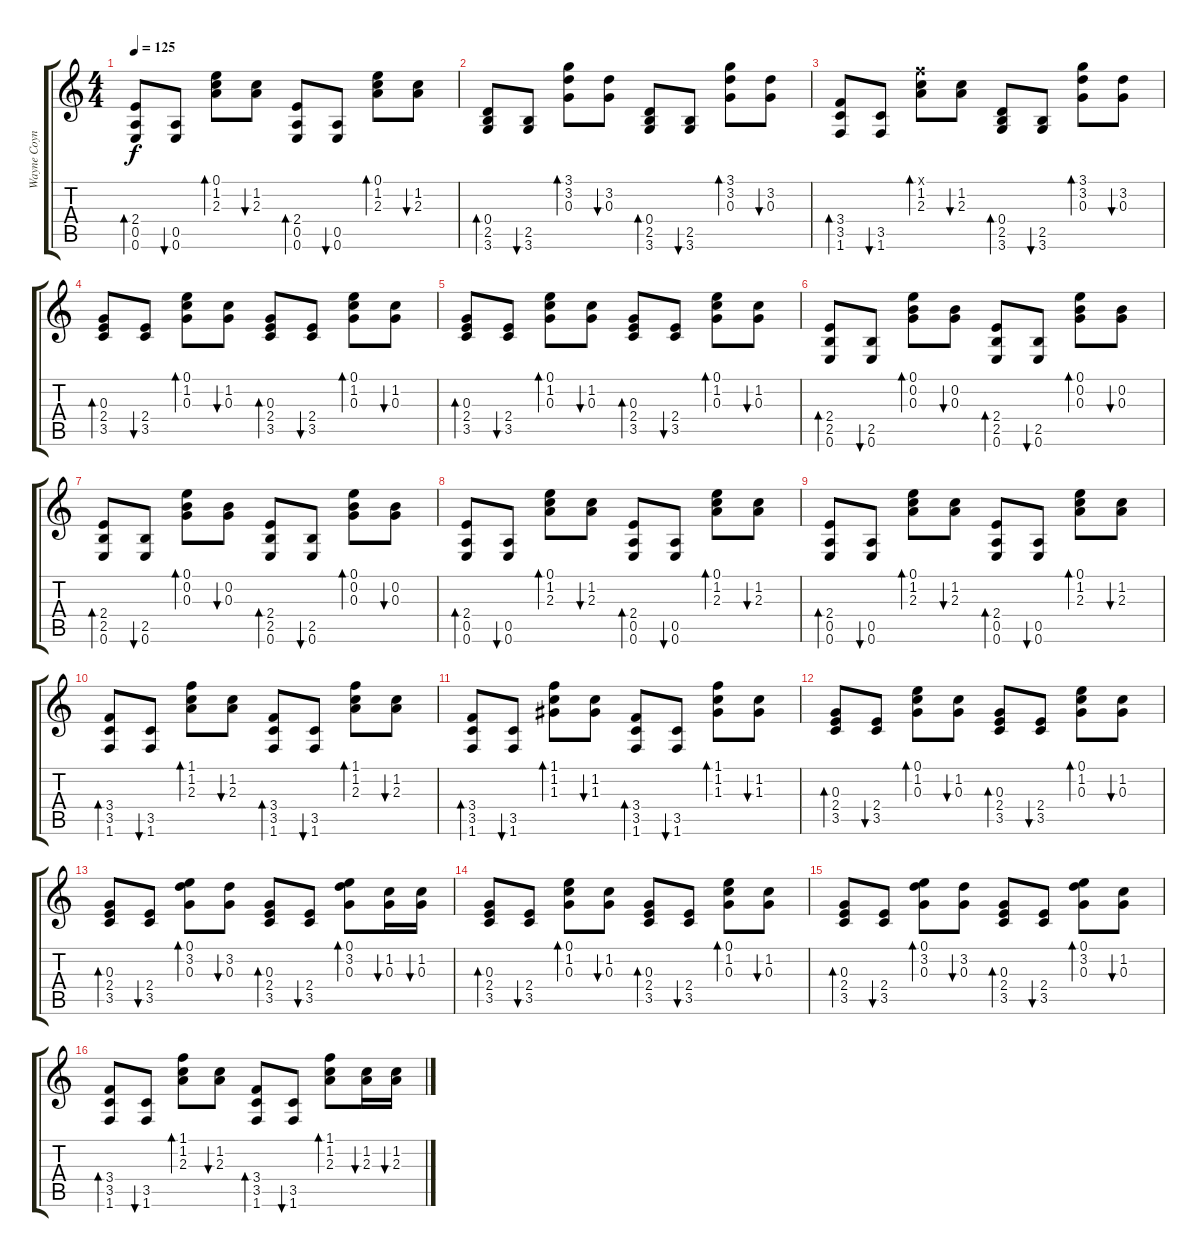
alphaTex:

\track ("Wayne Coyne (Guitar Left)" "Wayne Coyn") {instrument acousticguitarsteel}
\staff {score tabs}
\tuning (E4 B3 G3 D3 A2 E2) {hide}
\ts (4 4)
\tempo 125
\clef g2
\ks c
(2.4 0.5 0.6).8{bd 60 dy f} (0.5 0.6).8{bu 60} (0.1 1.2 2.3).8{bd 60} (1.2 2.3).8{bu 60} (2.4 0.5 0.6).8{bd 60} (0.5 0.6).8{bu 60} (0.1 1.2 2.3).8{bd 60} (1.2 2.3).8{bu 60} |
(0.4 2.5 3.6).8{bd 60} (2.5 3.6).8{bu 60} (3.1 3.2 0.3).8{bd 60} (3.2 0.3).8{bu 60} (0.4 2.5 3.6).8{bd 60} (2.5 3.6).8{bu 60} (3.1 3.2 0.3).8{bd 60} (3.2 0.3).8{bu 60} |
(3.4 3.5 1.6).8{bd 60} (3.5 1.6).8{bu 60} (1.1{x} 1.2 2.3).8{bd 60} (1.2 2.3).8{bu 60} (0.4 2.5 3.6).8{bd 60} (2.5 3.6).8{bu 60} (3.1 3.2 0.3).8{bd 60} (3.2 0.3).8{bu 60} |
(0.3 2.4 3.5).8{bd 60} (2.4 3.5).8{bu 60} (0.1 1.2 0.3).8{bd 60} (1.2 0.3).8{bu 60} (0.3 2.4 3.5).8{bd 60} (2.4 3.5).8{bu 60} (0.1 1.2 0.3).8{bd 60} (1.2 0.3).8{bu 60} |
(0.3 2.4 3.5).8{bd 60} (2.4 3.5).8{bu 60} (0.1 1.2 0.3).8{bd 60} (1.2 0.3).8{bu 60} (0.3 2.4 3.5).8{bd 60} (2.4 3.5).8{bu 60} (0.1 1.2 0.3).8{bd 60} (1.2 0.3).8{bu 60} |
(2.4 2.5 0.6).8{bd 60} (2.5 0.6).8{bu 60} (0.1 0.2 0.3).8{bd 60} (0.2 0.3).8{bu 60} (2.4 2.5 0.6).8{bd 60} (2.5 0.6).8{bu 60} (0.1 0.2 0.3).8{bd 60} (0.2 0.3).8{bu 60} |
(2.4 2.5 0.6).8{bd 60} (2.5 0.6).8{bu 60} (0.1 0.2 0.3).8{bd 60} (0.2 0.3).8{bu 60} (2.4 2.5 0.6).8{bd 60} (2.5 0.6).8{bu 60} (0.1 0.2 0.3).8{bd 60} (0.2 0.3).8{bu 60} |
(2.4 0.5 0.6).8{bd 60} (0.5 0.6).8{bu 60} (0.1 1.2 2.3).8{bd 60} (1.2 2.3).8{bu 60} (2.4 0.5 0.6).8{bd 60} (0.5 0.6).8{bu 60} (0.1 1.2 2.3).8{bd 60} (1.2 2.3).8{bu 60} |
(2.4 0.5 0.6).8{bd 60} (0.5 0.6).8{bu 60} (0.1 1.2 2.3).8{bd 60} (1.2 2.3).8{bu 60} (2.4 0.5 0.6).8{bd 60} (0.5 0.6).8{bu 60} (0.1 1.2 2.3).8{bd 60} (1.2 2.3).8{bu 60} |
(3.4 3.5 1.6).8{bd 60} (3.5 1.6).8{bu 60} (1.1 1.2 2.3).8{bd 60} (1.2 2.3).8{bu 60} (3.4 3.5 1.6).8{bd 60} (3.5 1.6).8{bu 60} (1.1 1.2 2.3).8{bd 60} (1.2 2.3).8{bu 60} |
(3.4 3.5 1.6).8{bd 60} (3.5 1.6).8{bu 60} (1.1 1.2 1.3).8{bd 60} (1.2 1.3).8{bu 60} (3.4 3.5 1.6).8{bd 60} (3.5 1.6).8{bu 60} (1.1 1.2 1.3).8{bd 60} (1.2 1.3).8{bu 60} |
(0.3 2.4 3.5).8{bd 60} (2.4 3.5).8{bu 60} (0.1 1.2 0.3).8{bd 60} (1.2 0.3).8{bu 60} (0.3 2.4 3.5).8{bd 60} (2.4 3.5).8{bu 60} (0.1 1.2 0.3).8{bd 60} (1.2 0.3).8{bu 60} |
(0.3 2.4 3.5).8{bd 60} (2.4 3.5).8{bu 60} (0.1 3.2 0.3).8{bd 60} (3.2 0.3).8{bu 60} (0.3 2.4 3.5).8{bd 60} (2.4 3.5).8{bu 60} (0.1 3.2 0.3).8{bd 60} (1.2 0.3).16{bu 60} (1.2 0.3).16{bu 60} |
(0.3 2.4 3.5).8{bd 60} (2.4 3.5).8{bu 60} (0.1 1.2 0.3).8{bd 60} (1.2 0.3).8{bu 60} (0.3 2.4 3.5).8{bd 60} (2.4 3.5).8{bu 60} (0.1 1.2 0.3).8{bd 60} (1.2 0.3).8{bu 60} |
(0.3 2.4 3.5).8{bd 60} (2.4 3.5).8{bu 60} (0.1 3.2 0.3).8{bd 60} (3.2 0.3).8{bu 60} (0.3 2.4 3.5).8{bd 60} (2.4 3.5).8{bu 60} (0.1 3.2 0.3).8{bd 60} (1.2 0.3).8{bu 60} |
(3.4 3.5 1.6).8{bd 60} (3.5 1.6).8{bu 60} (1.1 1.2 2.3).8{bd 60} (1.2 2.3).8{bu 60} (3.4 3.5 1.6).8{bd 60} (3.5 1.6).8{bu 60} (1.1 1.2 2.3).8{bd 60} (1.2 2.3).16{bu 60} (1.2 2.3).16{bu 60}
